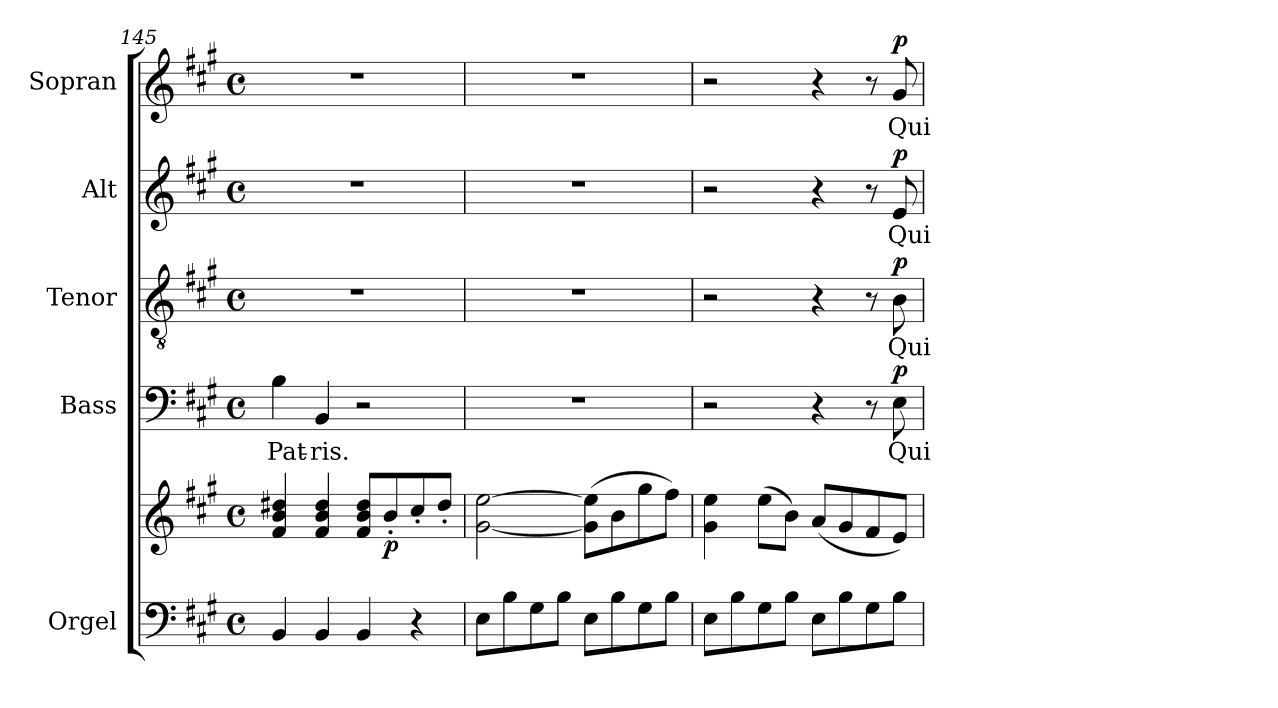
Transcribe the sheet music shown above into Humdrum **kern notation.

**kern	**kern	**dynam	**kern	**text	**dynam	**kern	**text	**dynam	**kern	**text	**dynam	**kern	**text	**dynam
*part5	*part5	*part5	*part4	*part4	*part4	*part3	*part3	*part3	*part2	*part2	*part2	*part1	*part1	*part1
*staff6	*staff5	*staff5/6	*staff4	*staff4	*staff4	*staff3	*staff3	*staff3	*staff2	*staff2	*staff2	*staff1	*staff1	*staff1
*I"Orgel	*	*	*I"Bass	*	*	*I"Tenor	*	*	*I"Alt	*	*	*I"Sopran	*	*
*I'Org.	*	*	*I'B.	*	*	*I'T.	*	*	*I'A.	*	*	*I'S.	*	*
*clefF4	*clefG2	*	*clefF4	*	*	*clefGv2	*	*	*clefG2	*	*	*clefG2	*	*
*k[f#c#g#]	*k[f#c#g#]	*	*k[f#c#g#]	*	*	*k[f#c#g#]	*	*	*k[f#c#g#]	*	*	*k[f#c#g#]	*	*
*A:	*A:	*	*A:	*	*	*A:	*	*	*A:	*	*	*A:	*	*
*M4/4	*M4/4	*	*M4/4	*	*	*M4/4	*	*	*M4/4	*	*	*M4/4	*	*
*met(c)	*met(c)	*	*met(c)	*	*	*met(c)	*	*	*met(c)	*	*	*met(c)	*	*
=145	=145	=145	=145	=145	=145	=145	=145	=145	=145	=145	=145	=145	=145	=145
!	!	!	!	!LO:LY:b	!	!	!	!	!	!	!	!	!	!
4BB/	4f#/ 4b/ 4dd#X/	.	4B\	Pat-	.	1r	.	.	1r	.	.	1r	.	.
!	!	!	!	!LO:LY:b	!	!	!	!	!	!	!	!	!	!
4BB/	4f#/ 4b/ 4dd#/	.	4BB/	-ris.	.	.	.	.	.	.	.	.	.	.
4BB/	8f#/ 8b/ 8dd#/L	.	2r	.	.	.	.	.	.	.	.	.	.	.
!	!	!LO:DY:b	!	!	!	!	!	!	!	!	!	!	!	!
.	8b'</	p	.	.	.	.	.	.	.	.	.	.	.	.
4r	8cc#'</	.	.	.	.	.	.	.	.	.	.	.	.	.
.	8dd#'</J	.	.	.	.	.	.	.	.	.	.	.	.	.
=146	=146	=146	=146	=146	=146	=146	=146	=146	=146	=146	=146	=146	=146	=146
8E\L	[2g#\ [2ee\	.	1r	.	.	1r	.	.	1r	.	.	1r	.	.
8B\	.	.	.	.	.	.	.	.	.	.	.	.	.	.
8G#\	.	.	.	.	.	.	.	.	.	.	.	.	.	.
8B\J	.	.	.	.	.	.	.	.	.	.	.	.	.	.
8E\L	(>8g#\] 8ee\]L	.	.	.	.	.	.	.	.	.	.	.	.	.
8B\	8b\	.	.	.	.	.	.	.	.	.	.	.	.	.
8G#\	8gg#\	.	.	.	.	.	.	.	.	.	.	.	.	.
8B\J	8ff#\J)	.	.	.	.	.	.	.	.	.	.	.	.	.
=147	=147	=147	=147	=147	=147	=147	=147	=147	=147	=147	=147	=147	=147	=147
8E\L	4g#\ 4ee\	.	2r	.	.	2r	.	.	2r	.	.	2r	.	.
8B\	.	.	.	.	.	.	.	.	.	.	.	.	.	.
8G#\	(>8ee\L	.	.	.	.	.	.	.	.	.	.	.	.	.
8B\J	8b\J)	.	.	.	.	.	.	.	.	.	.	.	.	.
8E\L	(<8a/L	.	4r	.	.	4r	.	.	4r	.	.	4r	.	.
8B\	8g#/	.	.	.	.	.	.	.	.	.	.	.	.	.
8G#\	8f#/	.	8r	.	.	8r	.	.	8r	.	.	8r	.	.
!	!	!	!	!LO:LY:b	!LO:DY:a	!	!LO:LY:b	!LO:DY:a	!	!LO:LY:b	!LO:DY:a	!	!LO:LY:b	!LO:DY:a
8B\J	8e/J)	.	8E\	Qui	p	8B\	Qui	p	8e/	Qui	p	8g#/	Qui	p
=	=	=	=	=	=	=	=	=	=	=	=	=	=	=
*-	*-	*-	*-	*-	*-	*-	*-	*-	*-	*-	*-	*-	*-	*-
